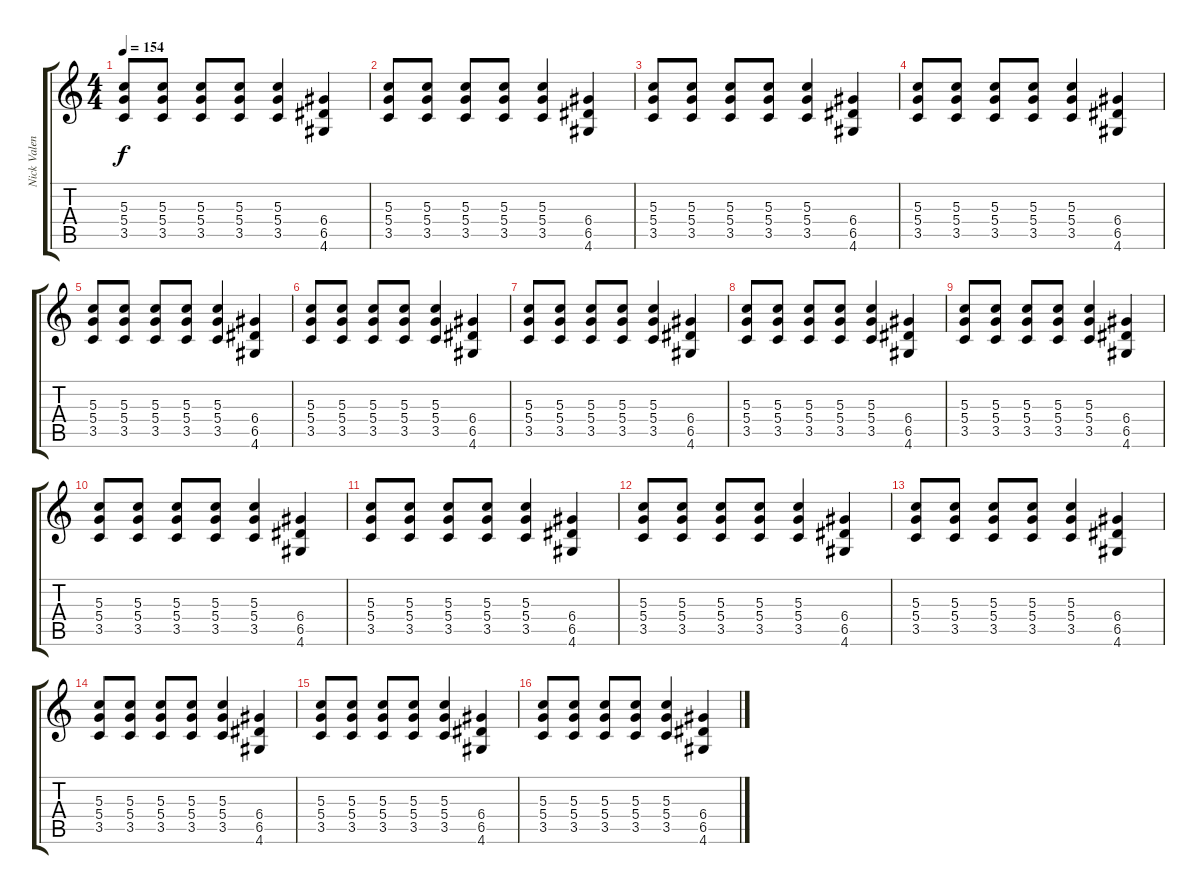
\track ("Nick Valensi" "Nick Valen") {instrument distortionguitar}
\staff {score tabs}
\tuning (E4 B3 G3 D3 A2 E2) {hide}
\ts (4 4)
\tempo 154
\clef g2
\ks c
(5.3 5.4 3.5).8{dy f} (5.3 5.4 3.5).8 (5.3 5.4 3.5).8 (5.3 5.4 3.5).8 (5.3 5.4 3.5).4 (6.4 6.5 4.6).4 |
(5.3 5.4 3.5).8 (5.3 5.4 3.5).8 (5.3 5.4 3.5).8 (5.3 5.4 3.5).8 (5.3 5.4 3.5).4 (6.4 6.5 4.6).4 |
(5.3 5.4 3.5).8 (5.3 5.4 3.5).8 (5.3 5.4 3.5).8 (5.3 5.4 3.5).8 (5.3 5.4 3.5).4 (6.4 6.5 4.6).4 |
(5.3 5.4 3.5).8 (5.3 5.4 3.5).8 (5.3 5.4 3.5).8 (5.3 5.4 3.5).8 (5.3 5.4 3.5).4 (6.4 6.5 4.6).4 |
(5.3 5.4 3.5).8 (5.3 5.4 3.5).8 (5.3 5.4 3.5).8 (5.3 5.4 3.5).8 (5.3 5.4 3.5).4 (6.4 6.5 4.6).4 |
(5.3 5.4 3.5).8 (5.3 5.4 3.5).8 (5.3 5.4 3.5).8 (5.3 5.4 3.5).8 (5.3 5.4 3.5).4 (6.4 6.5 4.6).4 |
(5.3 5.4 3.5).8 (5.3 5.4 3.5).8 (5.3 5.4 3.5).8 (5.3 5.4 3.5).8 (5.3 5.4 3.5).4 (6.4 6.5 4.6).4 |
(5.3 5.4 3.5).8 (5.3 5.4 3.5).8 (5.3 5.4 3.5).8 (5.3 5.4 3.5).8 (5.3 5.4 3.5).4 (6.4 6.5 4.6).4 |
(5.3 5.4 3.5).8 (5.3 5.4 3.5).8 (5.3 5.4 3.5).8 (5.3 5.4 3.5).8 (5.3 5.4 3.5).4 (6.4 6.5 4.6).4 |
(5.3 5.4 3.5).8 (5.3 5.4 3.5).8 (5.3 5.4 3.5).8 (5.3 5.4 3.5).8 (5.3 5.4 3.5).4 (6.4 6.5 4.6).4 |
(5.3 5.4 3.5).8 (5.3 5.4 3.5).8 (5.3 5.4 3.5).8 (5.3 5.4 3.5).8 (5.3 5.4 3.5).4 (6.4 6.5 4.6).4 |
(5.3 5.4 3.5).8 (5.3 5.4 3.5).8 (5.3 5.4 3.5).8 (5.3 5.4 3.5).8 (5.3 5.4 3.5).4 (6.4 6.5 4.6).4 |
(5.3 5.4 3.5).8 (5.3 5.4 3.5).8 (5.3 5.4 3.5).8 (5.3 5.4 3.5).8 (5.3 5.4 3.5).4 (6.4 6.5 4.6).4 |
(5.3 5.4 3.5).8 (5.3 5.4 3.5).8 (5.3 5.4 3.5).8 (5.3 5.4 3.5).8 (5.3 5.4 3.5).4 (6.4 6.5 4.6).4 |
(5.3 5.4 3.5).8 (5.3 5.4 3.5).8 (5.3 5.4 3.5).8 (5.3 5.4 3.5).8 (5.3 5.4 3.5).4 (6.4 6.5 4.6).4 |
(5.3 5.4 3.5).8 (5.3 5.4 3.5).8 (5.3 5.4 3.5).8 (5.3 5.4 3.5).8 (5.3 5.4 3.5).4 (6.4 6.5 4.6).4
